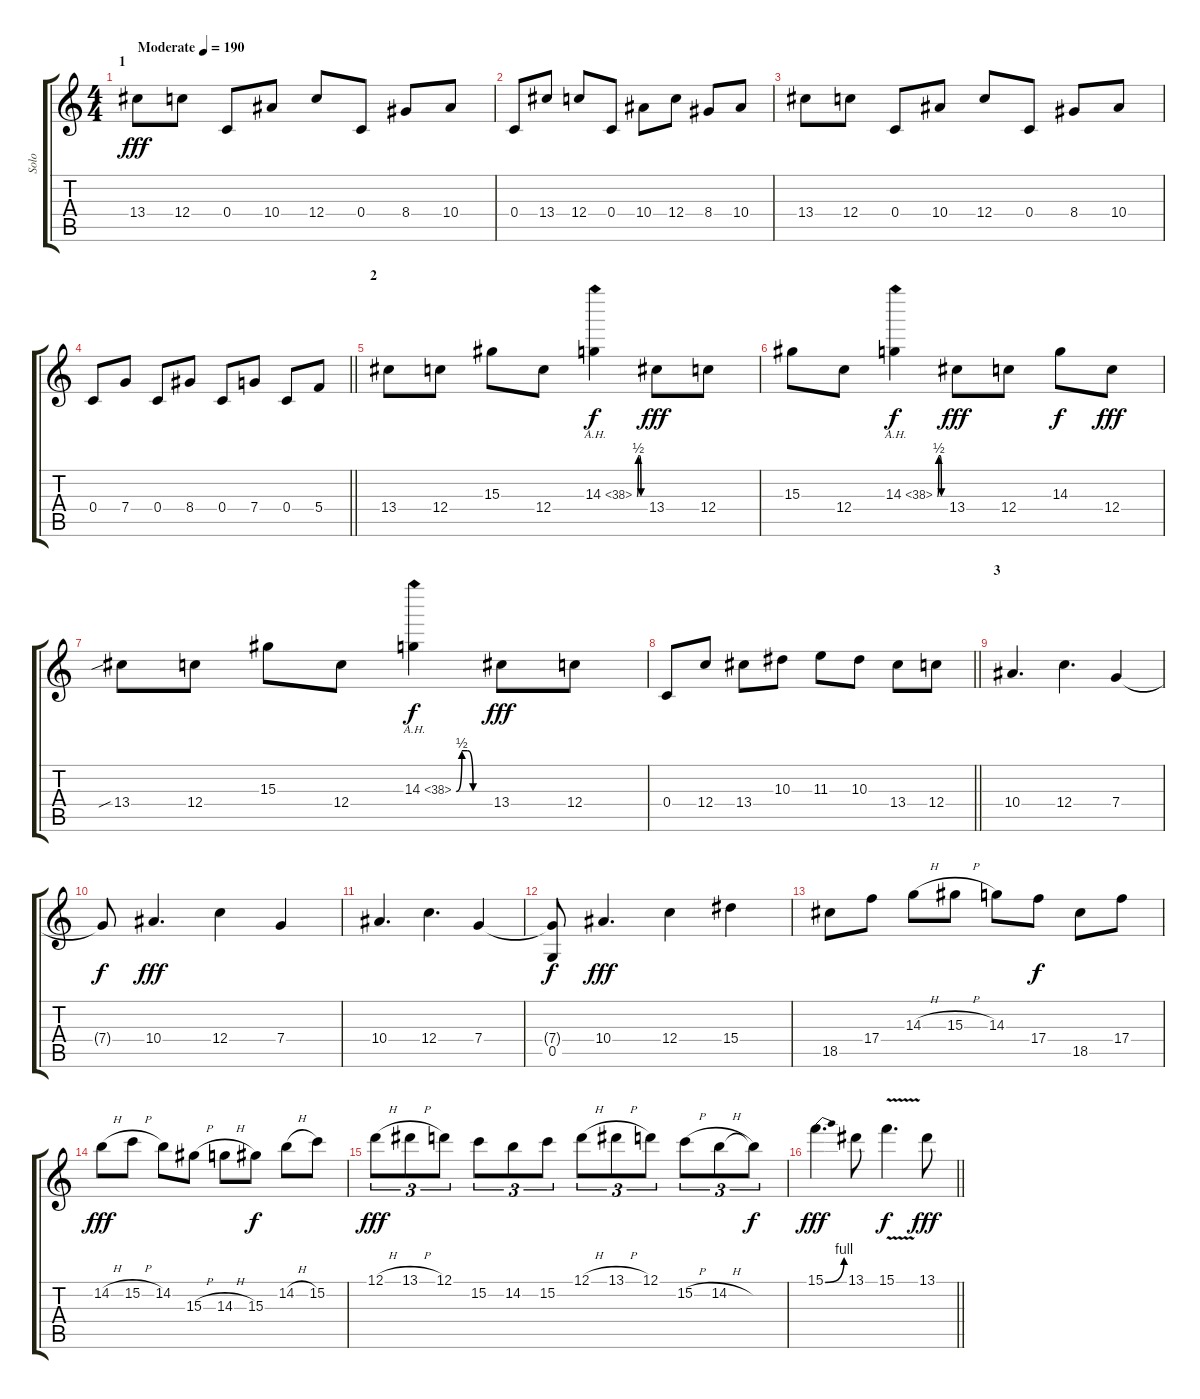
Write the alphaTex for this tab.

\track ("Solo" "Solo") {instrument overdrivenguitar}
\staff {score tabs}
\tuning (D4 A3 F3 C3 G2 C2) {hide}
\ts (4 4)
\section ("" "1")
\tempo (190 "Moderate")
\clef g2
\ks c
13.4.8{dy fff instrument overdrivenguitar} 12.4.8 0.4.8 10.4.8 12.4.8 0.4.8 8.4.8 10.4.8 |
0.4.8 13.4.8 12.4.8 0.4.8 10.4.8 12.4.8 8.4.8 10.4.8 |
13.4.8 12.4.8 0.4.8 10.4.8 12.4.8 0.4.8 8.4.8 10.4.8 |
\barLineRight lightlight
0.4.8 7.4.8 0.4.8 8.4.8 0.4.8 7.4.8 0.4.8 5.4.8 |
\section ("" "2")
13.4.8 12.4.8 15.3.8 12.4.8 14.3{be (custom 0 0 10 2 20 2 30 0 60 0) ah 24}.4{dy f} 13.4.8{dy fff} 12.4.8 |
15.3.8 12.4.8 14.3{be (custom 0 0 10 2 20 2 30 0 60 0) ah 24}.4{dy f} 13.4.8{dy fff} 12.4.8 14.3.8{dy f} 12.4.8{dy fff} |
13.4{sib}.8 12.4.8 15.3.8 12.4.8 14.3{be (custom 0 0 10 2 20 2 30 0 60 0) ah 24}.4{dy f} 13.4.8{dy fff} 12.4.8 |
\barLineRight lightlight
0.4.8 12.4.8 13.4.8 10.3.8 11.3.8 10.3.8 13.4.8 12.4.8 |
\section ("" "3")
10.4.4{d} 12.4.4{d} 7.4.4 |
7.4{t}.8{dy f} 10.4.4{d dy fff} 12.4.4 7.4.4 |
10.4.4{d} 12.4.4{d} 7.4.4 |
(7.4{t} 0.5).8{dy f} 10.4.4{d dy fff} 12.4.4 15.4.4 |
18.5.8 17.4.8 14.3{h}.8 15.3{h}.8 14.3.8 17.4.8{dy f} 18.5.8 17.4.8 |
14.2{h}.8{dy fff} 15.2{h}.8 14.2.8 15.3{h}.8 14.3{h}.8 15.3.8{dy f} 14.2{h}.8 15.2.8 |
12.1{h}.8{tu (3 2) dy fff} 13.1{h}.8{tu (3 2)} 12.1.8{tu (3 2)} 15.2.8{tu (3 2)} 14.2.8{tu (3 2)} 15.2.8{tu (3 2)} 12.1{h}.8{tu (3 2)} 13.1{h}.8{tu (3 2)} 12.1.8{tu (3 2)} 15.2{h}.8{tu (3 2)} 14.2{h}.8{tu (3 2)} 14.2{t}.8{tu (3 2) dy f} |
\barLineRight lightlight
15.1{be (bend 0 0 60 4)}.4{d dy fff} 13.1.8 15.1{v}.4{d dy f} 13.1.8{dy fff}
